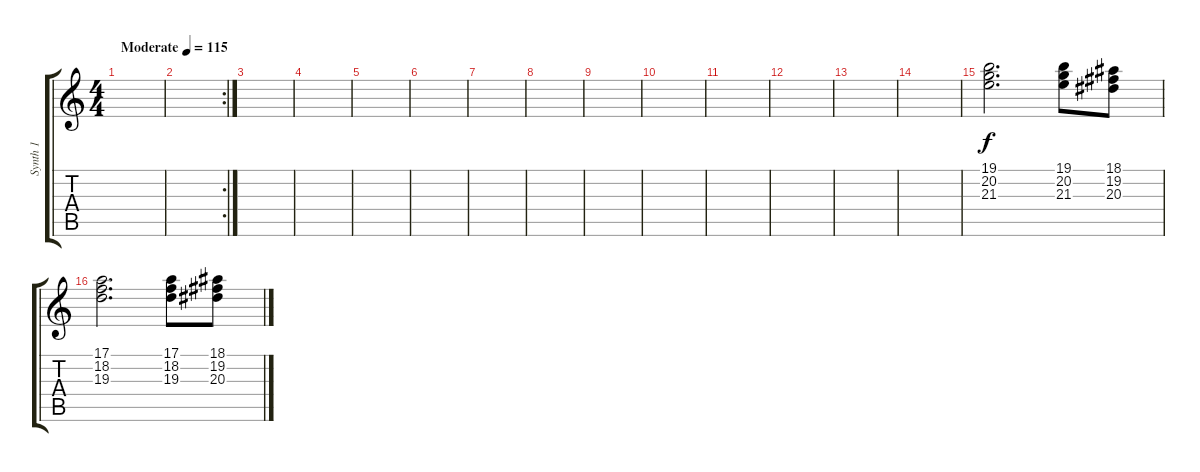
\track ("Synth 1" "Synth 1") {instrument synthbrass1}
\staff {score tabs}
\tuning (E4 B3 G3 D3 A2 E2) {hide}
\ts (4 4)
\tempo (115 "Moderate")
\clef g2
\ks c
|
\rc 2
|
|
|
|
|
|
|
|
|
|
|
|
|
(19.1 20.2 21.3).2{d} (19.1 20.2 21.3).8 (18.1 19.2 20.3).8 |
(17.1 18.2 19.3).2{d} (17.1 18.2 19.3).8 (18.1 19.2 20.3).8
